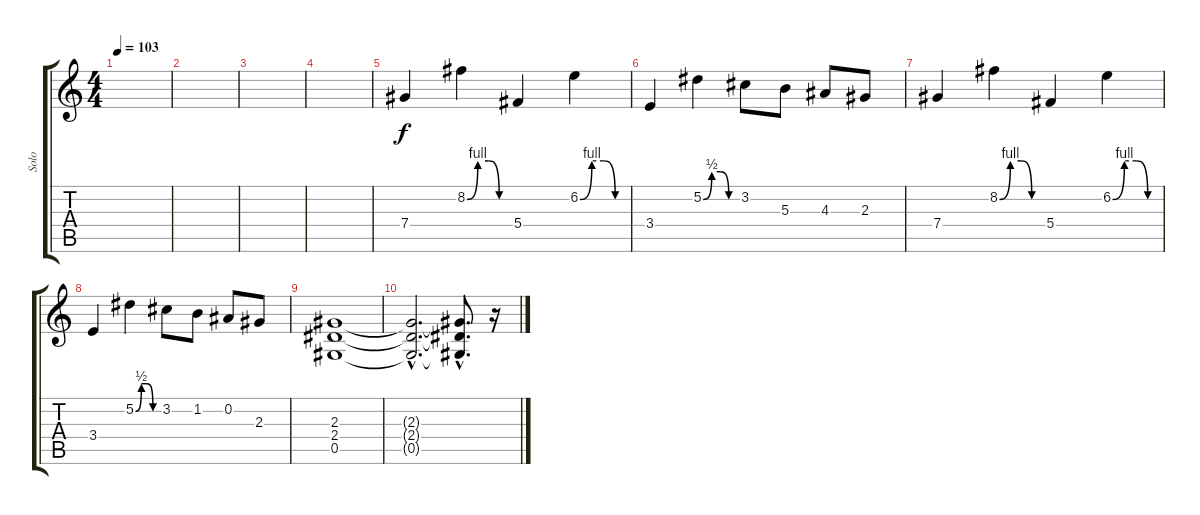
\track ("Solo" "Solo") {instrument distortionguitar}
\staff {score tabs}
\tuning (Eb4 Bb3 Gb3 Db3 Ab2 Db2) {hide}
\ts (4 4)
\tempo 103
\clef g2
\ks c
|
|
|
|
7.4.4 8.2{be (custom 0 0 15 4 30 4 45 0 60 0)}.4 5.4.4 6.2{be (custom 0 0 15 4 30 4 45 0 60 0)}.4 |
3.4.4 5.2{be (custom 0 0 15 2 30 2 45 0 60 0)}.4 3.2.8 5.3.8 4.3.8 2.3.8 |
7.4.4 8.2{be (custom 0 0 15 4 30 4 45 0 60 0)}.4 5.4.4 6.2{be (custom 0 0 15 4 30 4 45 0 60 0)}.4 |
3.4.4 5.2{be (custom 0 0 15 2 30 2 45 0 60 0)}.4 3.2.8 1.2.8 0.2.8 2.3.8 |
(2.3 2.4 0.5).1 |
(2.3{hac t} 2.4{hac t} 0.5{hac t}).2{d} (2.3{hac t} 2.4{hac t} 0.5{hac t}).8{d} r.16
